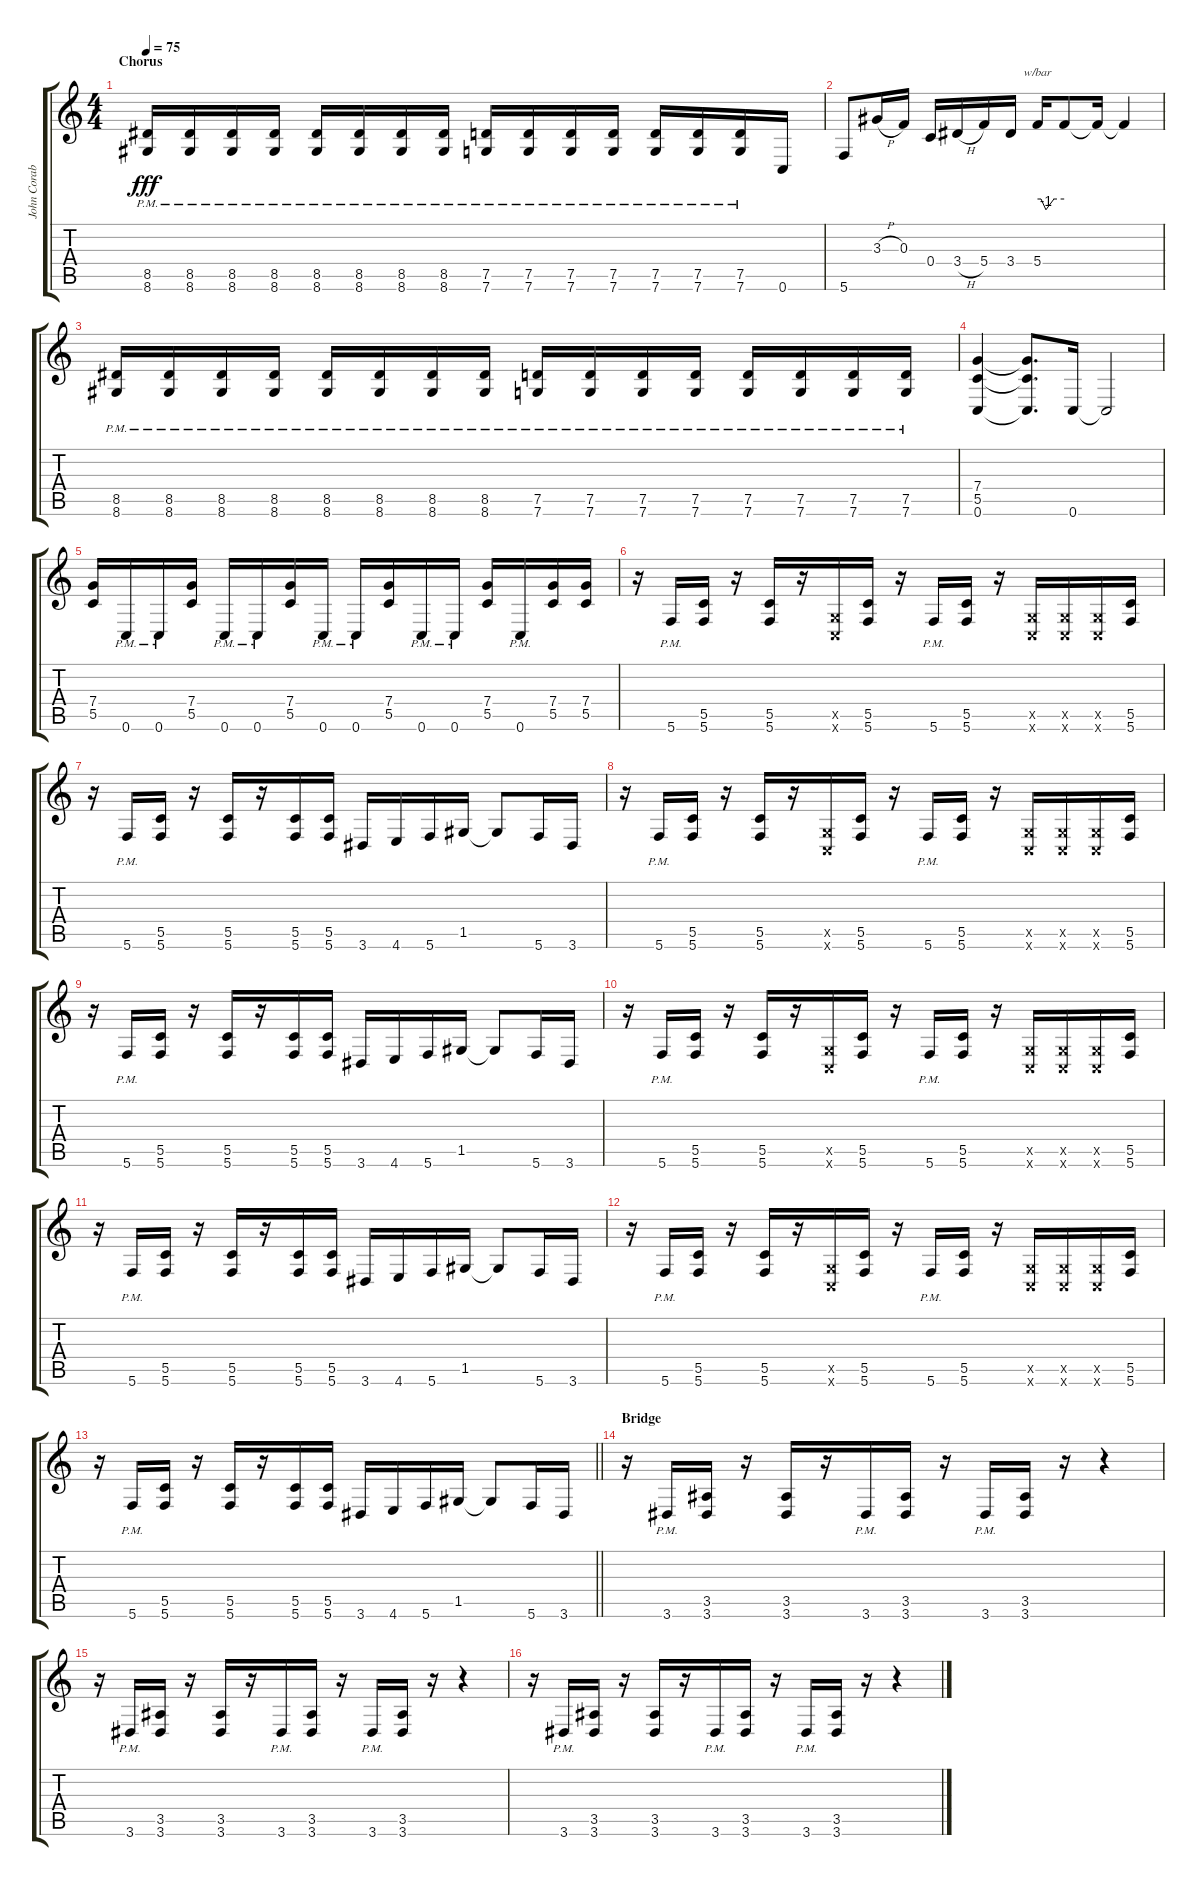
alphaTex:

\track ("John Corabi - Rhytm Guitar" "John Corab") {instrument overdrivenguitar}
\staff {score tabs}
\tuning (D4 A3 F3 C3 G2 C2) {hide}
\ts (4 4)
\section ("" "Chorus")
\tempo 75
\clef g2
\ks c
(8.5{pm} 8.6{pm}).16{dy fff} (8.5{pm} 8.6{pm}).16 (8.5{pm} 8.6{pm}).16 (8.5{pm} 8.6{pm}).16 (8.5{pm} 8.6{pm}).16 (8.5{pm} 8.6{pm}).16 (8.5{pm} 8.6{pm}).16 (8.5{pm} 8.6{pm}).16 (7.5{pm} 7.6{pm}).16 (7.5{pm} 7.6{pm}).16 (7.5{pm} 7.6{pm}).16 (7.5{pm} 7.6{pm}).16 (7.5{pm} 7.6{pm}).16 (7.5{pm} 7.6{pm}).16 (7.5{pm} 7.6{pm}).16 0.6.16 |
5.6.8 3.3{h}.16 0.3.16 0.4.16 3.4{h}.16 5.4.16 3.4.16 5.4.16{tbe (custom default 0 0 8 0 19 -4 37 0 60 0)} 5.4{t}.8 5.4{t}.16 5.4{t}.4 |
(8.5{pm} 8.6{pm}).16 (8.5{pm} 8.6{pm}).16 (8.5{pm} 8.6{pm}).16 (8.5{pm} 8.6{pm}).16 (8.5{pm} 8.6{pm}).16 (8.5{pm} 8.6{pm}).16 (8.5{pm} 8.6{pm}).16 (8.5{pm} 8.6{pm}).16 (7.5{pm} 7.6{pm}).16 (7.5{pm} 7.6{pm}).16 (7.5{pm} 7.6{pm}).16 (7.5{pm} 7.6{pm}).16 (7.5{pm} 7.6{pm}).16 (7.5{pm} 7.6{pm}).16 (7.5{pm} 7.6{pm}).16 (7.5{pm} 7.6{pm}).16 |
(7.4 5.5 0.6).4 (7.4{t} 5.5{t} 0.6{t}).8{d} 0.6.16 0.6{t}.2 |
(7.4 5.5).16 0.6{pm}.16 0.6{pm}.16 (7.4 5.5).16 0.6{pm}.16 0.6{pm}.16 (7.4 5.5).16 0.6{pm}.16 0.6{pm}.16 (7.4 5.5).16 0.6{pm}.16 0.6{pm}.16 (7.4 5.5).16 0.6{pm}.16 (7.4 5.5).16 (7.4 5.5).16 |
r.16 5.6{pm}.16 (5.5 5.6).16 r.16 (5.5 5.6).16 r.16 (0.5{x} 0.6{x}).16 (5.5 5.6).16 r.16 5.6{pm}.16 (5.5 5.6).16 r.16 (0.5{x} 0.6{x}).16 (0.5{x} 0.6{x}).16 (0.5{x} 0.6{x}).16 (5.5 5.6).16 |
r.16 5.6{pm}.16 (5.5 5.6).16 r.16 (5.5 5.6).16 r.16 (5.5 5.6).16 (5.5 5.6).16 3.6.16 4.6.16 5.6.16 1.5.16 1.5{t}.8 5.6.16 3.6.16 |
r.16 5.6{pm}.16 (5.5 5.6).16 r.16 (5.5 5.6).16 r.16 (0.5{x} 0.6{x}).16 (5.5 5.6).16 r.16 5.6{pm}.16 (5.5 5.6).16 r.16 (0.5{x} 0.6{x}).16 (0.5{x} 0.6{x}).16 (0.5{x} 0.6{x}).16 (5.5 5.6).16 |
r.16 5.6{pm}.16 (5.5 5.6).16 r.16 (5.5 5.6).16 r.16 (5.5 5.6).16 (5.5 5.6).16 3.6.16 4.6.16 5.6.16 1.5.16 1.5{t}.8 5.6.16 3.6.16 |
r.16 5.6{pm}.16 (5.5 5.6).16 r.16 (5.5 5.6).16 r.16 (0.5{x} 0.6{x}).16 (5.5 5.6).16 r.16 5.6{pm}.16 (5.5 5.6).16 r.16 (0.5{x} 0.6{x}).16 (0.5{x} 0.6{x}).16 (0.5{x} 0.6{x}).16 (5.5 5.6).16 |
r.16 5.6{pm}.16 (5.5 5.6).16 r.16 (5.5 5.6).16 r.16 (5.5 5.6).16 (5.5 5.6).16 3.6.16 4.6.16 5.6.16 1.5.16 1.5{t}.8 5.6.16 3.6.16 |
r.16 5.6{pm}.16 (5.5 5.6).16 r.16 (5.5 5.6).16 r.16 (0.5{x} 0.6{x}).16 (5.5 5.6).16 r.16 5.6{pm}.16 (5.5 5.6).16 r.16 (0.5{x} 0.6{x}).16 (0.5{x} 0.6{x}).16 (0.5{x} 0.6{x}).16 (5.5 5.6).16 |
\barLineRight lightlight
r.16 5.6{pm}.16 (5.5 5.6).16 r.16 (5.5 5.6).16 r.16 (5.5 5.6).16 (5.5 5.6).16 3.6.16 4.6.16 5.6.16 1.5.16 1.5{t}.8 5.6.16 3.6.16 |
\section ("" "Bridge")
r.16 3.6{pm}.16 (3.5 3.6).16 r.16 (3.5 3.6).16 r.16 3.6{pm}.16 (3.5 3.6).16 r.16 3.6{pm}.16 (3.5 3.6).16 r.16 r.4 |
r.16 3.6{pm}.16 (3.5 3.6).16 r.16 (3.5 3.6).16 r.16 3.6{pm}.16 (3.5 3.6).16 r.16 3.6{pm}.16 (3.5 3.6).16 r.16 r.4 |
r.16 3.6{pm}.16 (3.5 3.6).16 r.16 (3.5 3.6).16 r.16 3.6{pm}.16 (3.5 3.6).16 r.16 3.6{pm}.16 (3.5 3.6).16 r.16 r.4
